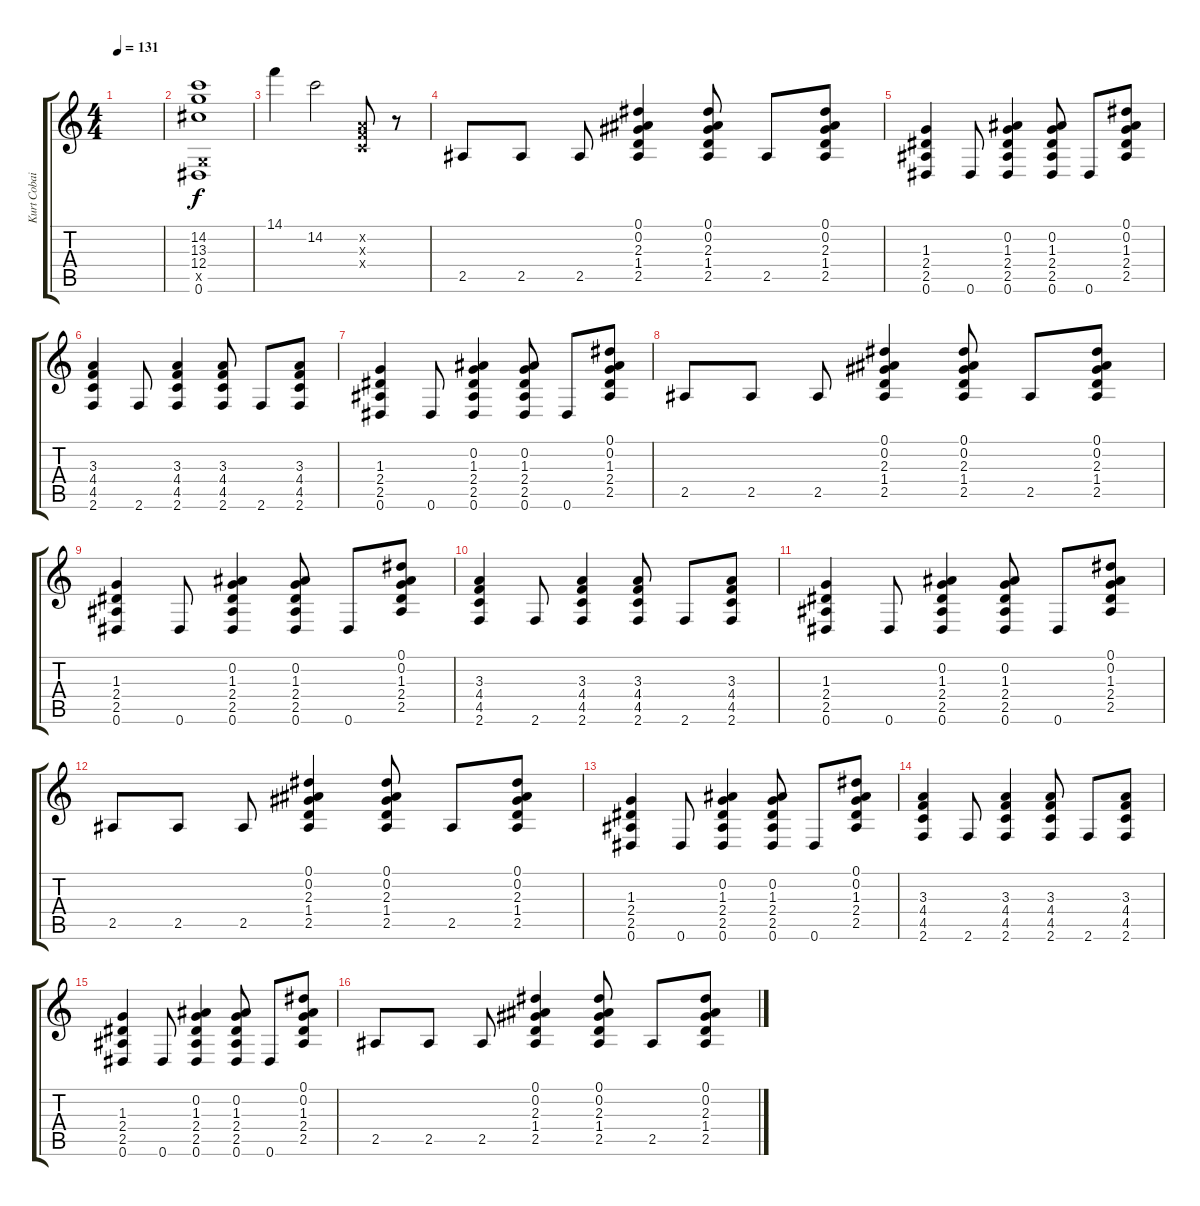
\track ("Kurt Cobain" "Kurt Cobai") {instrument distortionguitar}
\staff {score tabs}
\tuning (Eb4 Bb3 Gb3 Db3 Ab2 Eb2) {hide}
\ts (4 4)
\tempo 131
\clef g2
\ks c
|
(14.2 13.3 12.4 -1.5{x} 0.6).1 |
14.1.4 14.2.2 (-1.2{x} -1.3{x} -1.4{x}).8 r.8 |
2.5.8 2.5.8 2.5.8 (0.1 0.2 2.3 1.4 2.5).4 (0.1 0.2 2.3 1.4 2.5).8 2.5.8 (0.1 0.2 2.3 1.4 2.5).8 |
(1.3 2.4 2.5 0.6).4 0.6.8 (0.2 1.3 2.4 2.5 0.6).4 (0.2 1.3 2.4 2.5 0.6).8 0.6.8 (0.1 0.2 1.3 2.4 2.5).8 |
(3.3 4.4 4.5 2.6).4 2.6.8 (3.3 4.4 4.5 2.6).4 (3.3 4.4 4.5 2.6).8 2.6.8 (3.3 4.4 4.5 2.6).8 |
(1.3 2.4 2.5 0.6).4 0.6.8 (0.2 1.3 2.4 2.5 0.6).4 (0.2 1.3 2.4 2.5 0.6).8 0.6.8 (0.1 0.2 1.3 2.4 2.5).8 |
2.5.8 2.5.8 2.5.8 (0.1 0.2 2.3 1.4 2.5).4 (0.1 0.2 2.3 1.4 2.5).8 2.5.8 (0.1 0.2 2.3 1.4 2.5).8 |
(1.3 2.4 2.5 0.6).4 0.6.8 (0.2 1.3 2.4 2.5 0.6).4 (0.2 1.3 2.4 2.5 0.6).8 0.6.8 (0.1 0.2 1.3 2.4 2.5).8 |
(3.3 4.4 4.5 2.6).4 2.6.8 (3.3 4.4 4.5 2.6).4 (3.3 4.4 4.5 2.6).8 2.6.8 (3.3 4.4 4.5 2.6).8 |
(1.3 2.4 2.5 0.6).4 0.6.8 (0.2 1.3 2.4 2.5 0.6).4 (0.2 1.3 2.4 2.5 0.6).8 0.6.8 (0.1 0.2 1.3 2.4 2.5).8 |
2.5.8 2.5.8 2.5.8 (0.1 0.2 2.3 1.4 2.5).4 (0.1 0.2 2.3 1.4 2.5).8 2.5.8 (0.1 0.2 2.3 1.4 2.5).8 |
(1.3 2.4 2.5 0.6).4 0.6.8 (0.2 1.3 2.4 2.5 0.6).4 (0.2 1.3 2.4 2.5 0.6).8 0.6.8 (0.1 0.2 1.3 2.4 2.5).8 |
(3.3 4.4 4.5 2.6).4 2.6.8 (3.3 4.4 4.5 2.6).4 (3.3 4.4 4.5 2.6).8 2.6.8 (3.3 4.4 4.5 2.6).8 |
(1.3 2.4 2.5 0.6).4 0.6.8 (0.2 1.3 2.4 2.5 0.6).4 (0.2 1.3 2.4 2.5 0.6).8 0.6.8 (0.1 0.2 1.3 2.4 2.5).8 |
2.5.8 2.5.8 2.5.8 (0.1 0.2 2.3 1.4 2.5).4 (0.1 0.2 2.3 1.4 2.5).8 2.5.8 (0.1 0.2 2.3 1.4 2.5).8
